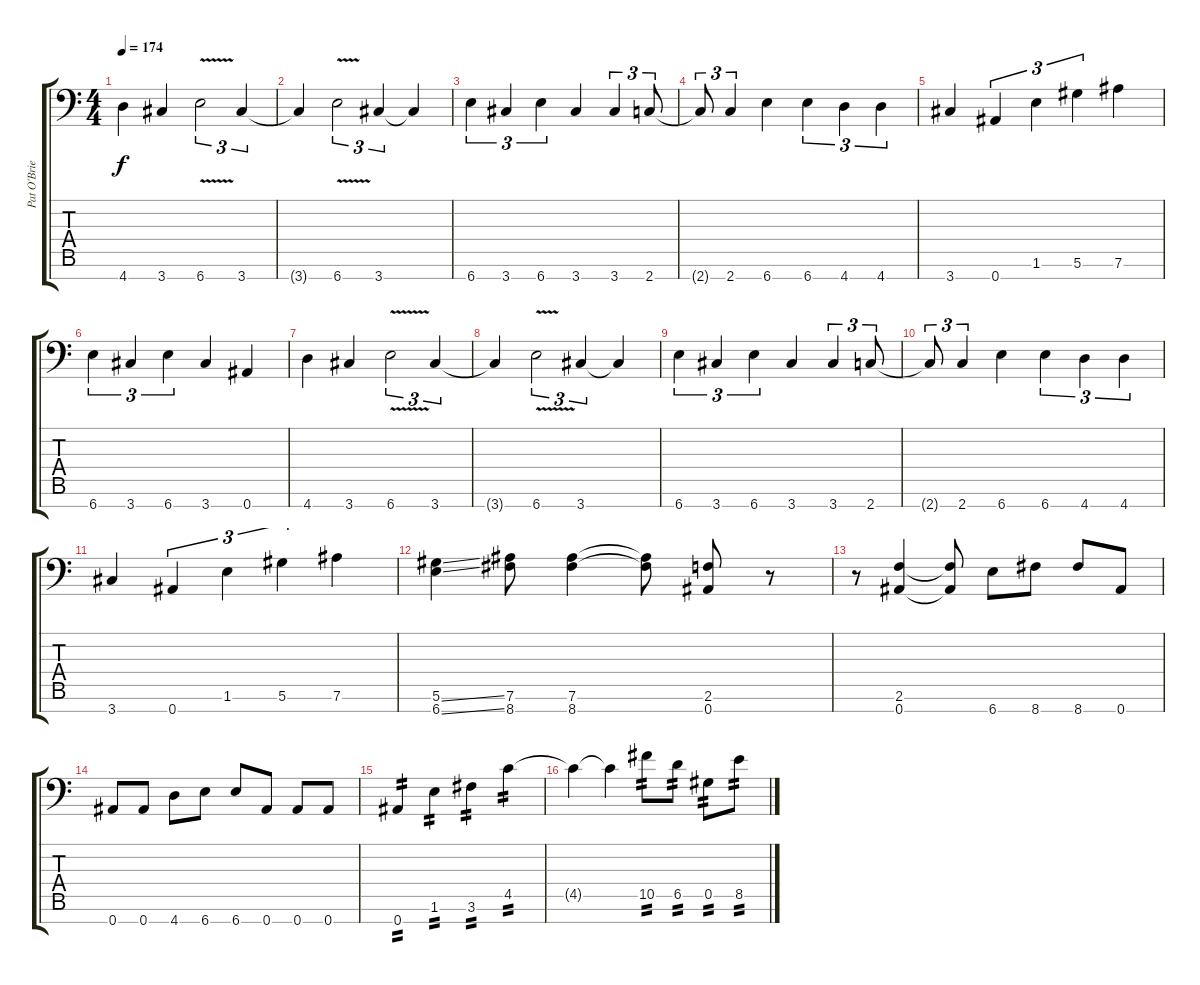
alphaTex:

\track ("Pat O'Brien" "Pat O'Brie") {instrument overdrivenguitar}
\staff {score tabs}
\tuning (Eb4 Bb3 Gb3 Db3 Ab2 Eb2 Bb1) {hide}
\ts (4 4)
\tempo 174
\clef f4
\ks c
4.7.4{dy f} 3.7.4 6.7{v}.2{tu (3 2)} 3.7.4{tu (3 2)} |
3.7{t}.4 6.7{v}.2{tu (3 2)} 3.7.4{tu (3 2)} 3.7{t}.4 |
6.7.4{tu (3 2)} 3.7.4{tu (3 2)} 6.7.4{tu (3 2)} 3.7.4 3.7.4{tu (3 2)} 2.7.8{tu (3 2)} |
2.7{t}.8{tu (3 2)} 2.7.4{tu (3 2)} 6.7.4 6.7.4{tu (3 2)} 4.7.4{tu (3 2)} 4.7.4{tu (3 2)} |
3.7.4 0.7.4{tu (3 2)} 1.6.4{tu (3 2)} 5.6.4{tu (3 2)} 7.6.4 |
6.7.4{tu (3 2)} 3.7.4{tu (3 2)} 6.7.4{tu (3 2)} 3.7.4 0.7.4 |
4.7.4 3.7.4 6.7{v}.2{tu (3 2)} 3.7.4{tu (3 2)} |
3.7{t}.4 6.7{v}.2{tu (3 2)} 3.7.4{tu (3 2)} 3.7{t}.4 |
6.7.4{tu (3 2)} 3.7.4{tu (3 2)} 6.7.4{tu (3 2)} 3.7.4 3.7.4{tu (3 2)} 2.7.8{tu (3 2)} |
2.7{t}.8{tu (3 2)} 2.7.4{tu (3 2)} 6.7.4 6.7.4{tu (3 2)} 4.7.4{tu (3 2)} 4.7.4{tu (3 2)} |
3.7.4 0.7.4{tu (3 2)} 1.6.4{tu (3 2)} 5.6.4{tu (3 2)} 7.6.4 |
(5.6{ss} 6.7{ss}).4 (7.6 8.7).8 (7.6 8.7).4 (7.6{t} 8.7{t}).8 (2.6 0.7).8 r.8 |
r.8 (2.6 0.7).4 (2.6{t} 0.7{t}).8 6.7.8 8.7.8 8.7.8 0.7.8 |
0.7.8 0.7.8 4.7.8 6.7.8 6.7.8 0.7.8 0.7.8 0.7.8 |
0.7.4{tp 2} 1.6.4{tp 2} 3.6.4{tp 2} 4.5.4{tp 2} |
4.5{t}.4 4.5{t}.4 10.5.8{tp 2} 6.5.8{tp 2} 0.5.8{tp 2} 8.5.8{tp 2}
